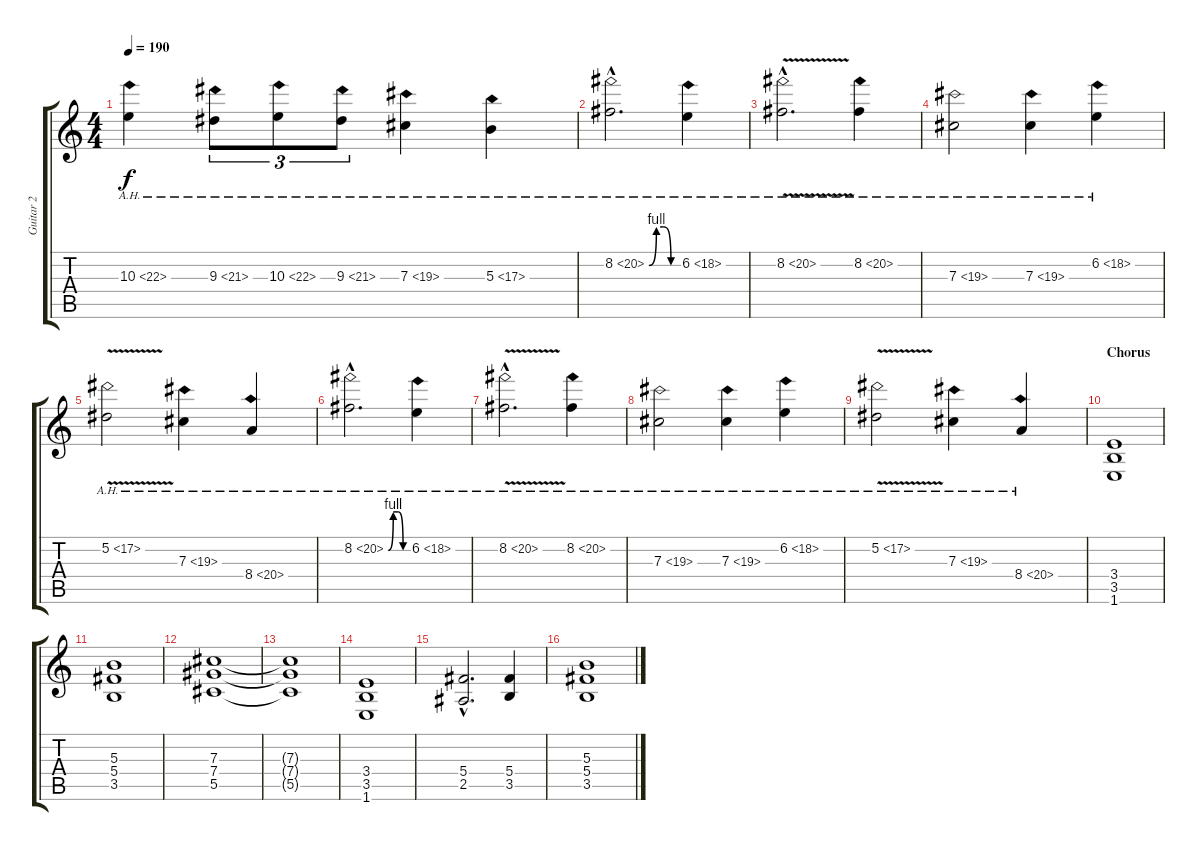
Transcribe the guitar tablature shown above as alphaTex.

\track ("Guitar 2" "Guitar 2") {instrument distortionguitar}
\staff {score tabs}
\tuning (Eb4 Bb3 Gb3 Db3 Ab2 Eb2) {hide}
\ts (4 4)
\tempo 190
\clef g2
\ks c
10.3{ah 12}.4{dy f} 9.3{ah 12}.8{tu (3 2)} 10.3{ah 12}.8{tu (3 2)} 9.3{ah 12}.8{tu (3 2)} 7.3{ah 12}.4 5.3{ah 12}.4 |
8.2{be (custom 0 0 15 4 30 4 45 0 60 0) ah 12 hac}.2{d volume 16 balance 8} 6.2{ah 12}.4 |
8.2{ah 12 v hac}.2{d} 8.2{ah 12}.4 |
7.3{ah 12}.2 7.3{ah 12}.4 6.2{ah 12}.4 |
5.2{ah 12 v}.2 7.3{ah 12}.4 8.4{ah 12}.4 |
8.2{be (custom 0 0 15 4 30 4 45 0 60 0) ah 12 hac}.2{d} 6.2{ah 12}.4 |
8.2{ah 12 v hac}.2{d} 8.2{ah 12}.4 |
7.3{ah 12}.2 7.3{ah 12}.4 6.2{ah 12}.4 |
5.2{ah 12 v}.2 7.3{ah 12}.4 8.4{ah 12}.4 |
\section ("" "Chorus")
(3.4 3.5 1.6).1{volume 13 balance 10} |
(5.3 5.4 3.5).1 |
(7.3 7.4 5.5).1 |
(7.3{t} 7.4{t} 5.5{t}).1 |
(3.4 3.5 1.6).1 |
(5.4{hac} 2.5{hac}).2{d} (5.4 3.5).4 |
(5.3 5.4 3.5).1
